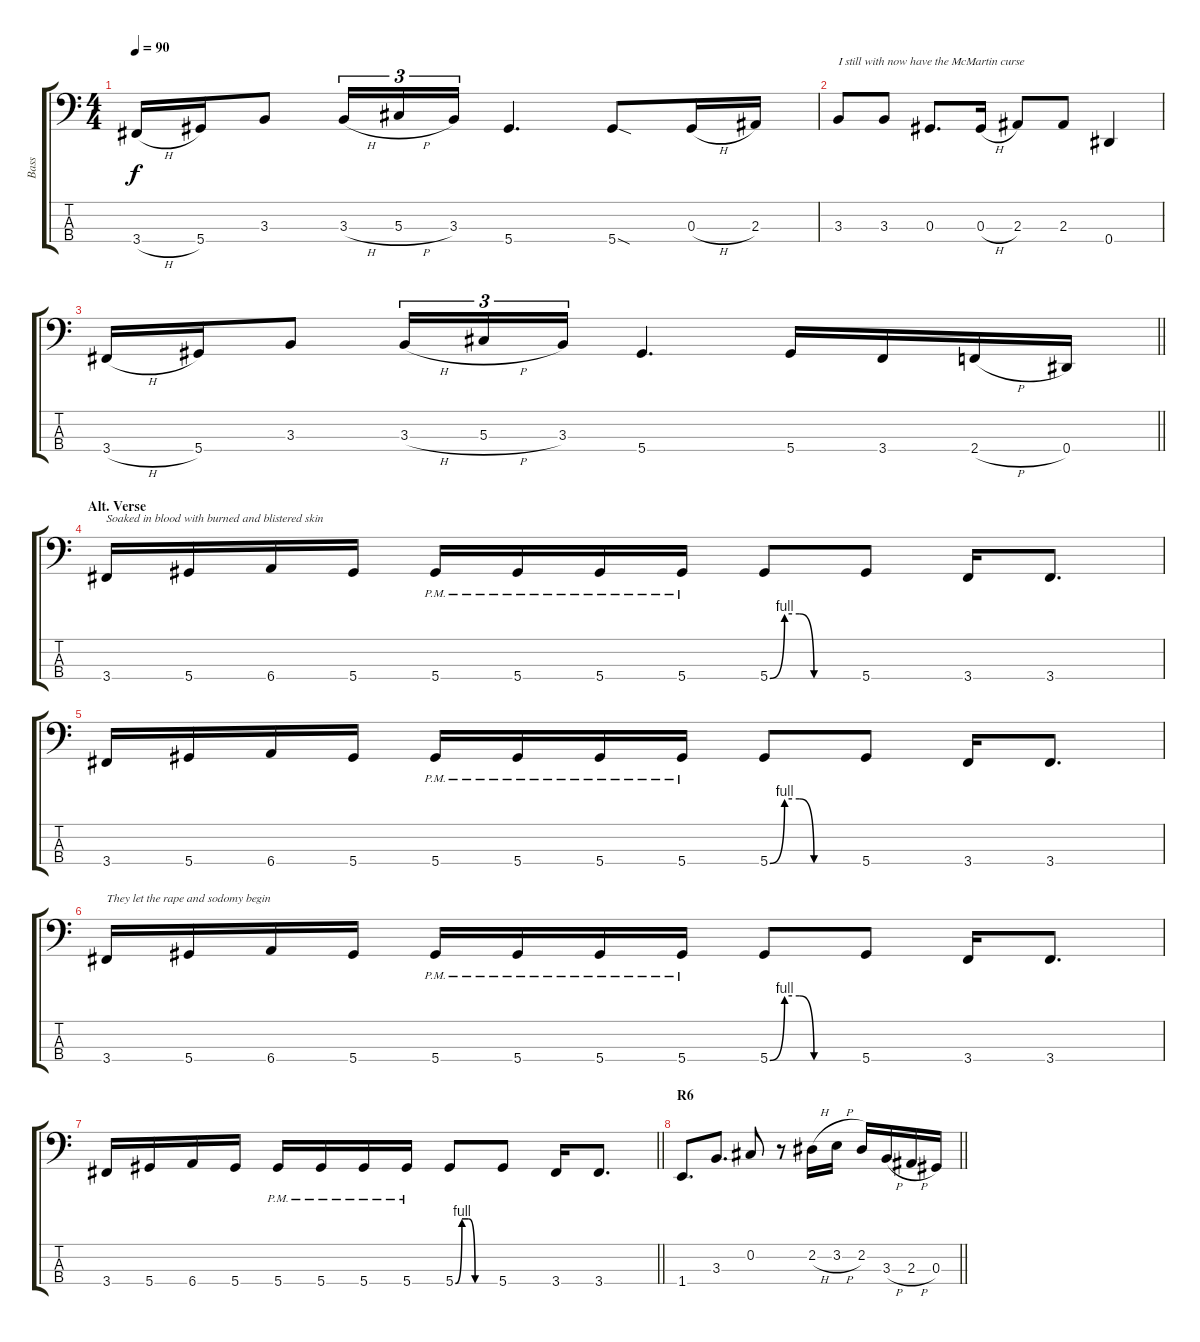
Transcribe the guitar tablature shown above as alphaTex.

\track ("Bass" "Bass") {instrument electricbassfinger bank 255}
\staff {score tabs}
\tuning (Gb2 Db2 Ab1 Eb1) {hide}
\ts (4 4)
\tempo 90
\clef f4
\ks c
3.4{h}.16{dy f} 5.4.16 3.3.8 3.3{h}.16{tu (3 2)} 5.3{h}.16{tu (3 2)} 3.3.16{tu (3 2)} 5.4.4{d} 5.4{sod}.8 0.3{h}.16 2.3.16 |
3.3.8{txt "I still with now have the McMartin curse"} 3.3.8 0.3.8{d} 0.3{h}.16 2.3.8 2.3.8 0.4.4 |
\barLineRight lightlight
3.4{h}.16 5.4.16 3.3.8 3.3{h}.16{tu (3 2)} 5.3{h}.16{tu (3 2)} 3.3.16{tu (3 2)} 5.4.4{d} 5.4.16 3.4.16 2.4{h}.16 0.4.16 |
\section ("" "Alt. Verse")
3.4.16{txt "Soaked in blood with burned and blistered skin"} 5.4.16 6.4.16 5.4.16 5.4{pm}.16 5.4{pm}.16 5.4{pm}.16 5.4{pm}.16 5.4{be (custom 0 0 10 4 20 4 30 0 60 0)}.8 5.4.8 3.4.16 3.4.8{d} |
3.4.16 5.4.16 6.4.16 5.4.16 5.4{pm}.16 5.4{pm}.16 5.4{pm}.16 5.4{pm}.16 5.4{be (custom 0 0 10 4 20 4 30 0 60 0)}.8 5.4.8 3.4.16 3.4.8{d} |
3.4.16{txt "They let the rape and sodomy begin"} 5.4.16 6.4.16 5.4.16 5.4{pm}.16 5.4{pm}.16 5.4{pm}.16 5.4{pm}.16 5.4{be (custom 0 0 10 4 20 4 30 0 60 0)}.8 5.4.8 3.4.16 3.4.8{d} |
\barLineRight lightlight
3.4.16 5.4.16 6.4.16 5.4.16 5.4{pm}.16 5.4{pm}.16 5.4{pm}.16 5.4{pm}.16 5.4{be (custom 0 0 10 4 20 4 30 0 60 0)}.8 5.4.8 3.4.16 3.4.8{d} |
\section ("" "R6")
\barLineRight lightlight
1.4.8{d} 3.3.8{d} 0.2.8 r.8 2.2{h}.16 3.2{h}.16 2.2.16 3.3{h}.16 2.3{h}.16 0.3.16
